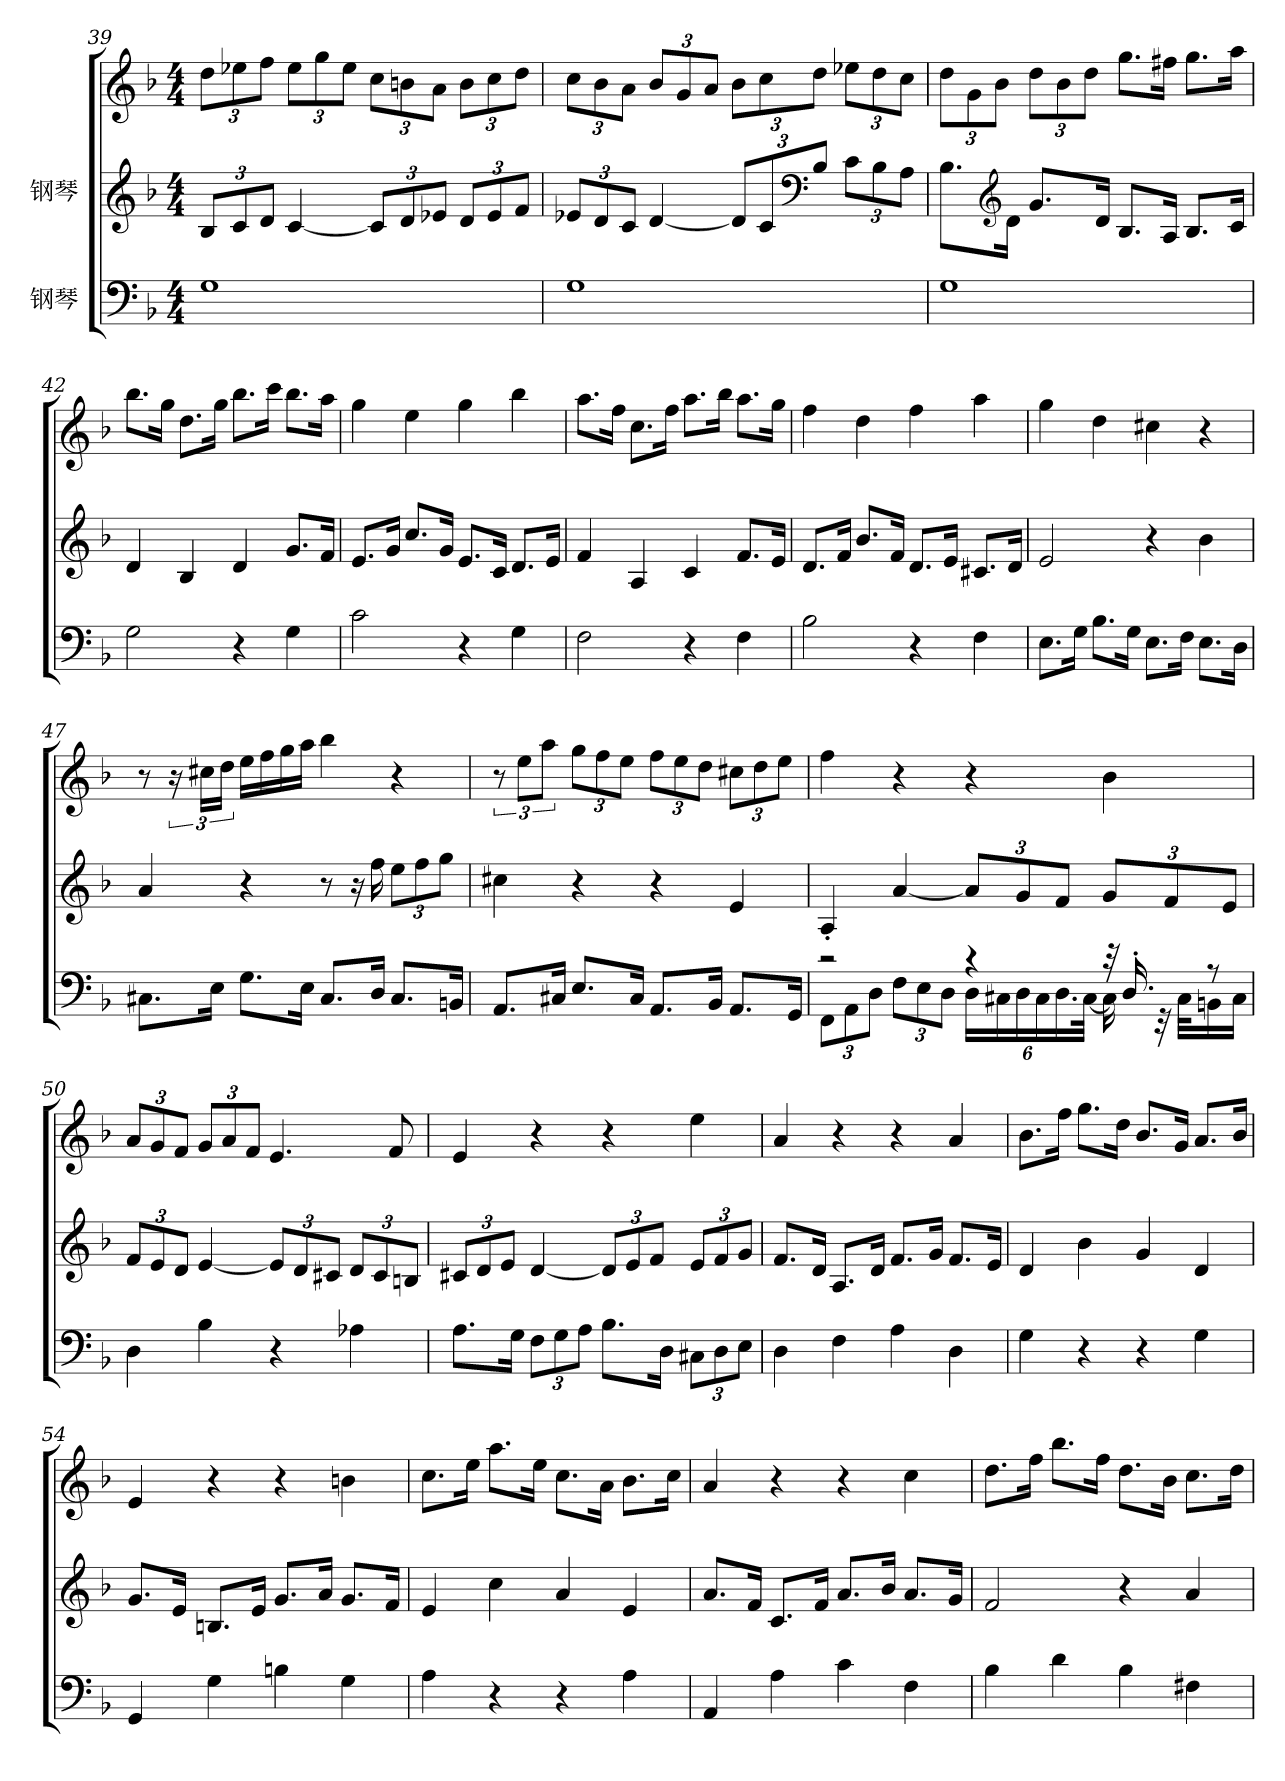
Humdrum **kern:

**kern	**kern	**kern
*part2	*part1	*part1
*staff3	*staff2	*staff1
*I"钢琴	*I"钢琴	*
!!LO:PB:g=z
*clefF4	*clefG2	*clefG2
*k[b-]	*k[b-]	*k[b-]
*M4/4	*M4/4	*M4/4
*	*Xbrackettup	*Xbrackettup
=39	=39	=39
1G	12B-/L	12dd\L
.	12c/	12ee-X\
.	12d/J	12ff\J
.	[4c/	12ee-\L
.	.	12gg\
.	.	12ee-\J
.	12c/L]	12cc\L
.	12d/	12bn\
.	12e-X/J	12a\J
.	12d/L	12b\L
.	12e-/	12cc\
.	12f/J	12dd\J
=40	=40	=40
1G	12e-X/L	12cc\L
.	12d/	12b-\
.	12c/J	12a\J
.	[4d/	12b-/L
.	.	12g/
.	.	12a/J
.	12d/L]	12b-\L
.	12c/	12cc\
*	*clefF4	*
.	12B-/J	12dd\J
.	12c\L	12ee-X\L
.	12B-\	12dd\
.	12A\J	12cc\J
=41	=41	=41
1G	8.B-\L	12dd\L
.	.	12g\
.	.	12b-\J
*	*clefG2	*
.	16d\Jk	.
.	8.g/L	12dd\L
.	.	12b-\
.	.	12dd\J
.	16d/Jk	.
.	8.B-/L	8.gg\L
.	16A/Jk	16ff#X\Jk
.	8.B-/L	8.gg\L
.	16c/Jk	16aa\Jk
!!LO:LB:g=z
=42	=42	=42
2G\	4d/	8.bb-\L
.	.	16gg\Jk
.	4B-/	8.dd\L
.	.	16gg\Jk
4r	4d/	8.bb-\L
.	.	16ccc\Jk
4G\	8.g/L	8.bb-\L
.	16f/Jk	16aa\Jk
=43	=43	=43
2c\	8.e/L	4gg\
.	16g/Jk	.
.	8.cc/L	4ee\
.	16g/Jk	.
4r	8.e/L	4gg\
.	16c/Jk	.
4G\	8.d/L	4bb-\
.	16e/Jk	.
=44	=44	=44
2F\	4f/	8.aa\L
.	.	16ff\Jk
.	4A/	8.cc\L
.	.	16ff\Jk
4r	4c/	8.aa\L
.	.	16bb-\Jk
4F\	8.f/L	8.aa\L
.	16e/Jk	16gg\Jk
!!LO:LB:g=z
=45	=45	=45
2B-\	8.d/L	4ff\
.	16f/Jk	.
.	8.b-/L	4dd\
.	16f/Jk	.
4r	8.d/L	4ff\
.	16e/Jk	.
4F\	8.c#X/L	4aa\
.	16d/Jk	.
=46	=46	=46
8.E\L	2e/	4gg\
16G\Jk	.	.
8.B-\L	.	4dd\
16G\Jk	.	.
8.E\L	4r	4cc#X\
16F\Jk	.	.
8.E\L	4b-\	4r
16D\Jk	.	.
=47	=47	=47
8.C#X\L	4a/	8r
*	*	*brackettup
.	.	24r
.	.	24cc#X\LL
16E\Jk	.	.
.	.	24dd\JJ
8.G\L	4r	16ee\LL
.	.	16ff\
.	.	16gg\
16E\Jk	.	16aa\JJ
8.C#/L	8r	4bb-\
.	16r	.
16D/Jk	16ff\	.
8.C#/L	12ee\L	4r
.	12ff\	.
.	12gg\J	.
16BBn/Jk	.	.
!!LO:LB:g=z
=48	=48	=48
8.AA/L	4cc#X\	12r
.	.	12ee\L
.	.	12aa\J
16C#X/Jk	.	.
*	*	*Xbrackettup
8.E/L	4r	12gg\L
.	.	12ff\
.	.	12ee\J
16C#/Jk	.	.
8.AA/L	4r	12ff\L
.	.	12ee\
.	.	12dd\J
16BB-/Jk	.	.
8.AA/L	4e/	12cc#X\L
.	.	12dd\
.	.	12ee\J
16GG/Jk	.	.
=49	=49	=49
*^	*	*
*	*Xbrackettup	*	*
2r	12FF\L	4A'/	4ff\
.	12AA\	.	.
.	12D\J	.	.
.	12F\L	[4a/	4r
.	12E\	.	.
.	12D\J	.	.
4r	24D\LL	12a/L]	4r
.	24C#X\	.	.
.	24D\	12g/	.
.	24C#\	.	.
.	24.D\	12f/J	.
.	[48C#\JJk	.	.
32r	16C#\]	12g/L	4b-\
16.D'/	.	.	.
.	32r	.	.
.	.	12f/	.
.	32C#\KLL	.	.
8r	16BBn\	.	.
.	.	12e/J	.
.	16C#\JJ	.	.
*v	*v	*	*
!!LO:PB:g=z
=50	=50	=50
4D\	12f/L	12a/L
.	12e/	12g/
.	12d/J	12f/J
4B-\	[4e/	12g/L
.	.	12a/
.	.	12f/J
4r	12e/L]	4.e/
.	12d/	.
.	12c#X/J	.
4A-X\	12d/L	.
.	12c#/	.
.	.	8f/
.	12Bn/J	.
=51	=51	=51
8.A\L	12c#X/L	4e/
.	12d/	.
.	12e/J	.
16G\Jk	.	.
12F\L	[4d/	4r
12G\	.	.
12A\J	.	.
8.B-\L	12d/L]	4r
.	12e/	.
.	12f/J	.
16D\Jk	.	.
12C#X\L	12e/L	4ee\
12D\	12f/	.
12E\J	12g/J	.
=52	=52	=52
4D\	8.f/L	4a/
.	16d/Jk	.
4F\	8.A/L	4r
.	16d/Jk	.
4A\	8.f/L	4r
.	16g/Jk	.
4D\	8.f/L	4a/
.	16e/Jk	.
!!LO:LB:g=z
=53	=53	=53
4G\	4d/	8.b-\L
.	.	16ff\Jk
4r	4b-\	8.gg\L
.	.	16dd\Jk
4r	4g/	8.b-/L
.	.	16g/Jk
4G\	4d/	8.a/L
.	.	16b-/Jk
=54	=54	=54
4GG/	8.g/L	4e/
.	16e/Jk	.
4G\	8.Bn/L	4r
.	16e/Jk	.
4Bn\	8.g/L	4r
.	16a/Jk	.
4G\	8.g/L	4bn\
.	16f/Jk	.
=55	=55	=55
4A\	4e/	8.cc\L
.	.	16ee\Jk
4r	4cc\	8.aa\L
.	.	16ee\Jk
4r	4a/	8.cc\L
.	.	16a\Jk
4A\	4e/	8.b-\L
.	.	16cc\Jk
=56	=56	=56
4AA/	8.a/L	4a/
.	16f/Jk	.
4A\	8.c/L	4r
.	16f/Jk	.
4c\	8.a/L	4r
.	16b-/Jk	.
4F\	8.a/L	4cc\
.	16g/Jk	.
!!LO:LB:g=z
=57	=57	=57
4B-\	2f/	8.dd\L
.	.	16ff\Jk
4d\	.	8.bb-\L
.	.	16ff\Jk
4B-\	4r	8.dd\L
.	.	16b-\Jk
4F#X\	4a/	8.cc\L
.	.	16dd\Jk
=	=	=
*-	*-	*-
